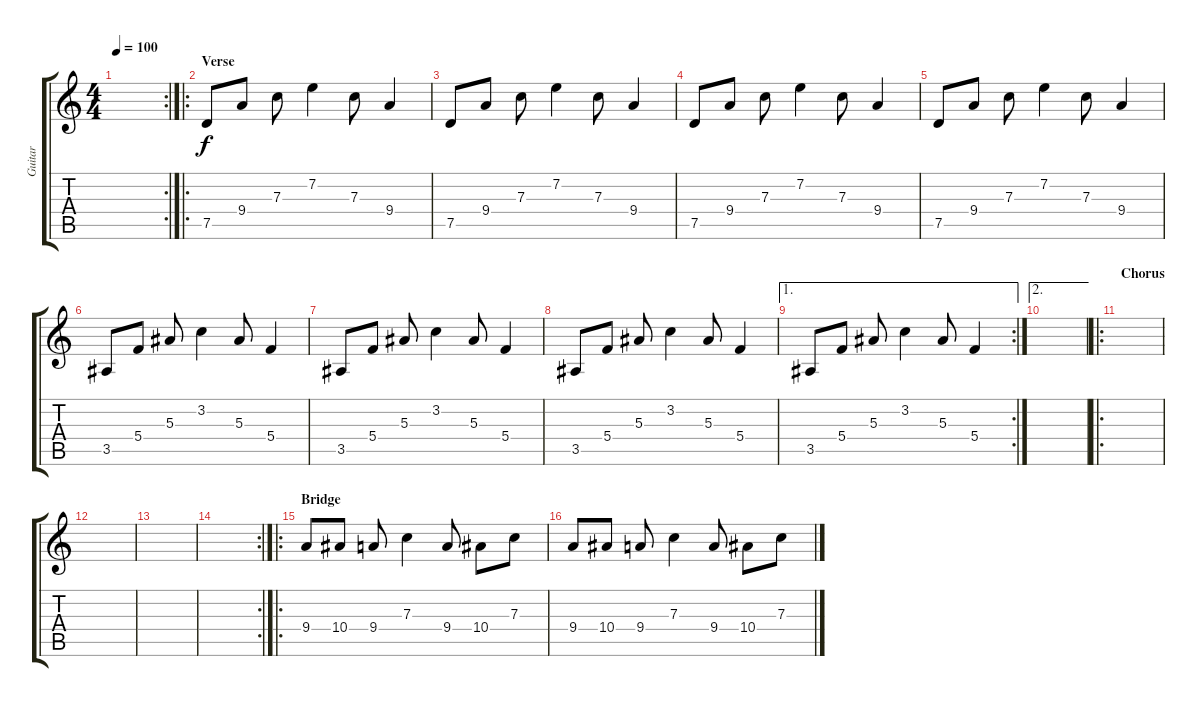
\track ("Guitar" "Guitar") {instrument electricguitarjazz}
\staff {score tabs}
\tuning (D4 A3 F3 C3 G2 C2) {hide}
\rc 2
\ts (4 4)
\tempo 100
\clef g2
\ks c
|
\ro
\section ("" "Verse")
7.5.8 9.4.8 7.3.8 7.2.4 7.3.8 9.4.4 |
7.5.8 9.4.8 7.3.8 7.2.4 7.3.8 9.4.4 |
7.5.8 9.4.8 7.3.8 7.2.4 7.3.8 9.4.4 |
7.5.8 9.4.8 7.3.8 7.2.4 7.3.8 9.4.4 |
3.5.8 5.4.8 5.3.8 3.2.4 5.3.8 5.4.4 |
3.5.8 5.4.8 5.3.8 3.2.4 5.3.8 5.4.4 |
3.5.8 5.4.8 5.3.8 3.2.4 5.3.8 5.4.4 |
\ae 1
\rc 2
3.5.8 5.4.8 5.3.8 3.2.4 5.3.8 5.4.4 |
\ae 2
|
\ro
\section ("" "Chorus")
|
|
|
\rc 2
|
\ro
\section ("" "Bridge")
9.4.8 10.4.8 9.4.8 7.3.4 9.4.8 10.4.8 7.3.8 |
9.4.8 10.4.8 9.4.8 7.3.4 9.4.8 10.4.8 7.3.8
